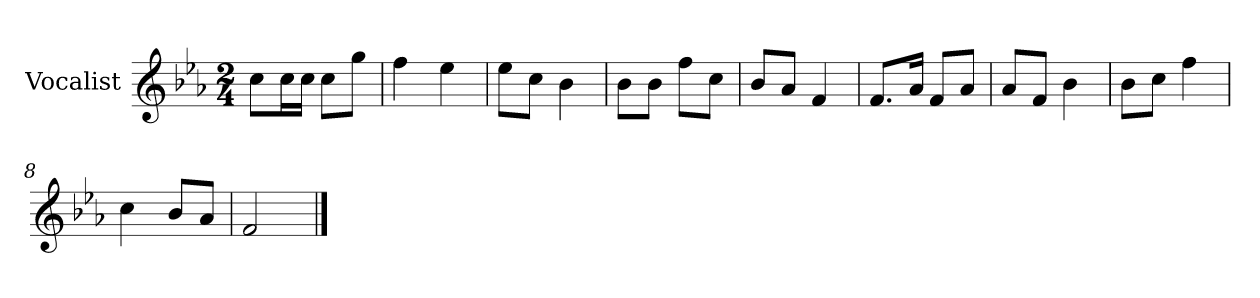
**kern
*part1
*staff1
*I"Vocalist
*k[b-e-a-]
*E-:
*M2/4
=
8ccL
16ccL
16ccJJ
8ccL
8ggJ
=1
4ff
4ee-
=2
8ee-L
8ccJ
4b-
=3
8b-L
8b-J
8ffL
8ccJ
=4
8b-L
8a-J
4f
=5
8.fL
16a-Jk
8fL
8a-J
=6
8a-L
8fJ
4b-
=7
8b-L
8ccJ
4ff
=8
4cc
8b-L
8a-J
=9
2f
==
*-
